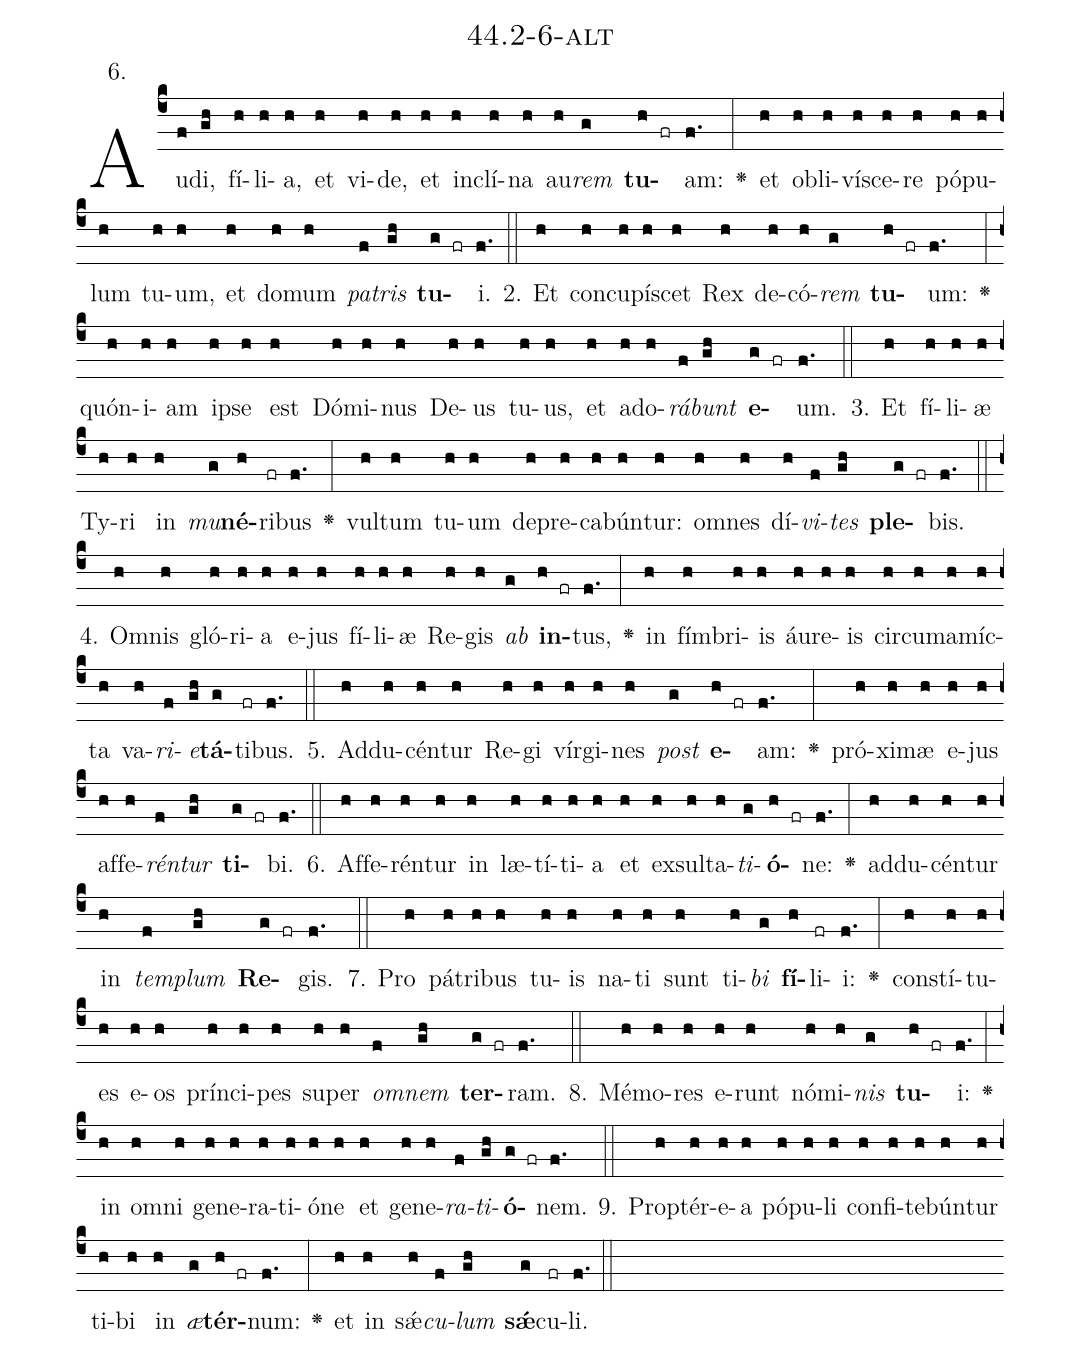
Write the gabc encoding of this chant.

name: 44.2-6-alt;
annotation: 6.;
%%
(c4)Au(f)di,(gh) fí(h)li(h)a,(h) et(h) vi(h)de,(h) et(h) in(h)clí(h)na(h) au(h)<i>rem</i>(g) <b>tu</b>(h fr)am:(f.) <v>\greheightstar</v>(:) et(h) ob(h)li(h)ví(h)sce(h)re(h) pó(h)pu(h)lum(h) tu(h)um,(h) et(h) do(h)mum(h) <i>pa</i>(f)<i>tris</i>(gh) <b>tu</b>(g fr)i.(f.) (::)
2. Et(h) con(h)cu(h)pí(h)scet(h) Rex(h) de(h)có(h)<i>rem</i>(g) <b>tu</b>(h fr)um:(f.) <v>\greheightstar</v>(:) quón(h)i(h)am(h) ip(h)se(h) est(h) Dó(h)mi(h)nus(h) De(h)us(h) tu(h)us,(h) et(h) ad(h)o(h)<i>rá</i>(f)<i>bunt</i>(gh) <b>e</b>(g fr)um.(f.) (::)
3. Et(h) fí(h)li(h)æ(h) Ty(h)ri(h) in(h) <i>mu</i>(g)<b>né</b>(h)ri(fr)bus(f.) <v>\greheightstar</v>(:) vul(h)tum(h) tu(h)um(h) de(h)pre(h)ca(h)bún(h)tur:(h) om(h)nes(h) dí(h)<i>vi</i>(f)<i>tes</i>(gh) <b>ple</b>(g fr)bis.(f.) (::)
4. Om(h)nis(h) gló(h)ri(h)a(h) e(h)jus(h) fí(h)li(h)æ(h) Re(h)gis(h) <i>ab</i>(g) <b>in</b>(h fr)tus,(f.) <v>\greheightstar</v>(:) in(h) fím(h)bri(h)is(h) áu(h)re(h)is(h) cir(h)cum(h)a(h)míc(h)ta(h) va(h)<i>ri</i>(f)<i>e</i>(gh)<b>tá</b>(g)ti(fr)bus.(f.) (::)
5. Ad(h)du(h)cén(h)tur(h) Re(h)gi(h) vír(h)gi(h)nes(h) <i>post</i>(g) <b>e</b>(h fr)am:(f.) <v>\greheightstar</v>(:) pró(h)xi(h)mæ(h) e(h)jus(h) af(h)fe(h)<i>rén</i>(f)<i>tur</i>(gh) <b>ti</b>(g fr)bi.(f.) (::)
6. Af(h)fe(h)rén(h)tur(h) in(h) læ(h)tí(h)ti(h)a(h) et(h) ex(h)sul(h)ta(h)<i>ti</i>(g)<b>ó</b>(h fr)ne:(f.) <v>\greheightstar</v>(:) ad(h)du(h)cén(h)tur(h) in(h) <i>tem</i>(f)<i>plum</i>(gh) <b>Re</b>(g fr)gis.(f.) (::)
7. Pro(h) pá(h)tri(h)bus(h) tu(h)is(h) na(h)ti(h) sunt(h) ti(h)<i>bi</i>(g) <b>fí</b>(h)li(fr)i:(f.) <v>\greheightstar</v>(:) con(h)stí(h)tu(h)es(h) e(h)os(h) prín(h)ci(h)pes(h) su(h)per(h) <i>om</i>(f)<i>nem</i>(gh) <b>ter</b>(g fr)ram.(f.) (::)
8. Mé(h)mo(h)res(h) e(h)runt(h) nó(h)mi(h)<i>nis</i>(g) <b>tu</b>(h fr)i:(f.) <v>\greheightstar</v>(:) in(h) om(h)ni(h) ge(h)ne(h)ra(h)ti(h)ó(h)ne(h) et(h) ge(h)ne(h)<i>ra</i>(f)<i>ti</i>(gh)<b>ó</b>(g fr)nem.(f.) (::)
9. Prop(h)tér(h)e(h)a(h) pó(h)pu(h)li(h) con(h)fi(h)te(h)bún(h)tur(h) ti(h)bi(h) in(h) <i>æ</i>(g)<b>tér</b>(h fr)num:(f.) <v>\greheightstar</v>(:) et(h) in(h) sǽ(h)<i>cu</i>(f)<i>lum</i>(gh) <b>sǽ</b>(g)cu(fr)li.(f.) (::)
